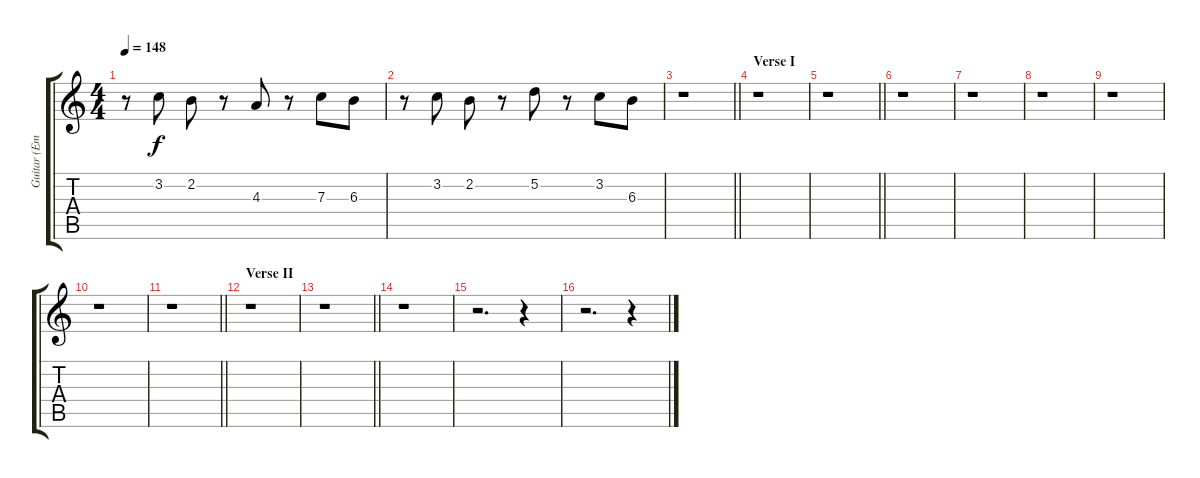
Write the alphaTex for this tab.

\track ("Guitar (Emppu)" "Guitar (Em") {instrument overdrivenguitar}
\staff {score tabs}
\tuning (D4 A3 F3 C3 G2 D2) {hide}
\ts (4 4)
\tempo 148
\clef g2
\ks c
r.8{dy f} 3.2.8 2.2.8 r.8 4.3.8 r.8 7.3.8 6.3.8 |
r.8 3.2.8 2.2.8 r.8 5.2.8 r.8 3.2.8 6.3.8 |
\barLineRight lightlight
r.1 |
\section ("" "Verse I")
r.1 |
\barLineRight lightlight
r.1 |
r.1 |
r.1 |
r.1 |
r.1 |
r.1 |
\barLineRight lightlight
r.1 |
\section ("" "Verse II")
r.1 |
\barLineRight lightlight
r.1 |
r.1 |
r.2{d} r.4 |
r.2{d} r.4
